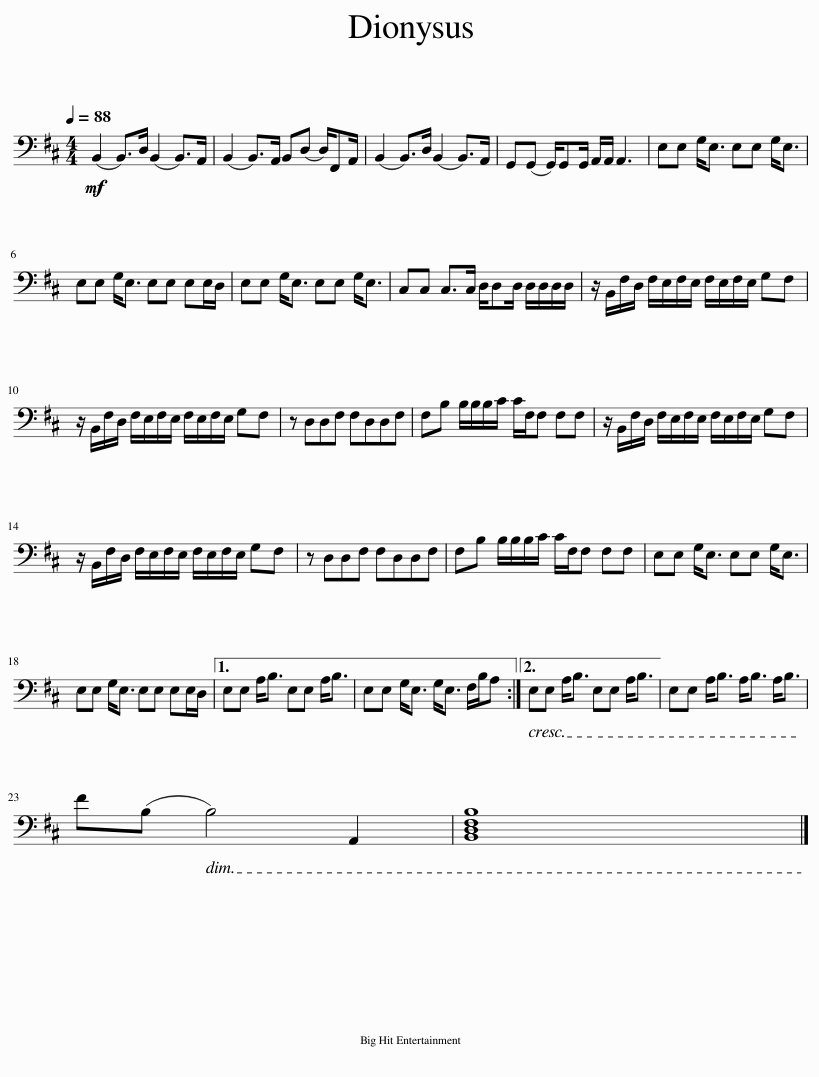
X:1
L:1/8
Q:1/4=88
M:4/4
I:linebreak $
K:D
V:1 bass
V:1
!mf! (B,,2 B,,>)D, (B,,2 B,,>)A,, | (B,,2 B,,>)A,, B,,(D, D,/)F,,A,,/ | (B,,2 B,,>)D, (B,,2 B,,>)A,, | G,,(G,, G,,/)G,,G,,/ A,,/A,,/ A,,3 | E,E, G,<E, E,E, G,<E, |$ %5
 E,E, G,<E, E,E, E,E,/D,/ | E,E, G,<E, E,E, G,<E, | C,C, C,>C, D,/D,D,/ D,/D,/D,/D,/ | z/ B,,/F,/D,/ F,/E,/F,/E,/ F,/E,/F,/E,/ G,F, |$ z/ B,,/F,/D,/ F,/E,/F,/E,/ F,/E,/F,/E,/ G,F, | %10
 z D,D,F, F,D,D,F, | F,B, B,/B,/B,/C/ C/F,/F, F,F, | z/ B,,/F,/D,/ F,/E,/F,/E,/ F,/E,/F,/E,/ G,F, |$ z/ B,,/F,/D,/ F,/E,/F,/E,/ F,/E,/F,/E,/ G,F, | z D,D,F, F,D,D,F, | %15
 F,B, B,/B,/B,/C/ C/F,/F, F,F, | E,E, G,<E, E,E, G,<E, |$ E,E, G,<E, E,E, E,E,/D,/ |1 E,E, A,<B, E,E, A,<B, | E,E, G,<E, G,<E, F,/B,/A, :|2 %20
 E,E, A,<B, E,E, A,<B, || E,E, A,<B, A,<B, A,<B, |$ F(B, B,4) A,,2 | [B,,D,F,B,]8 |] %24
